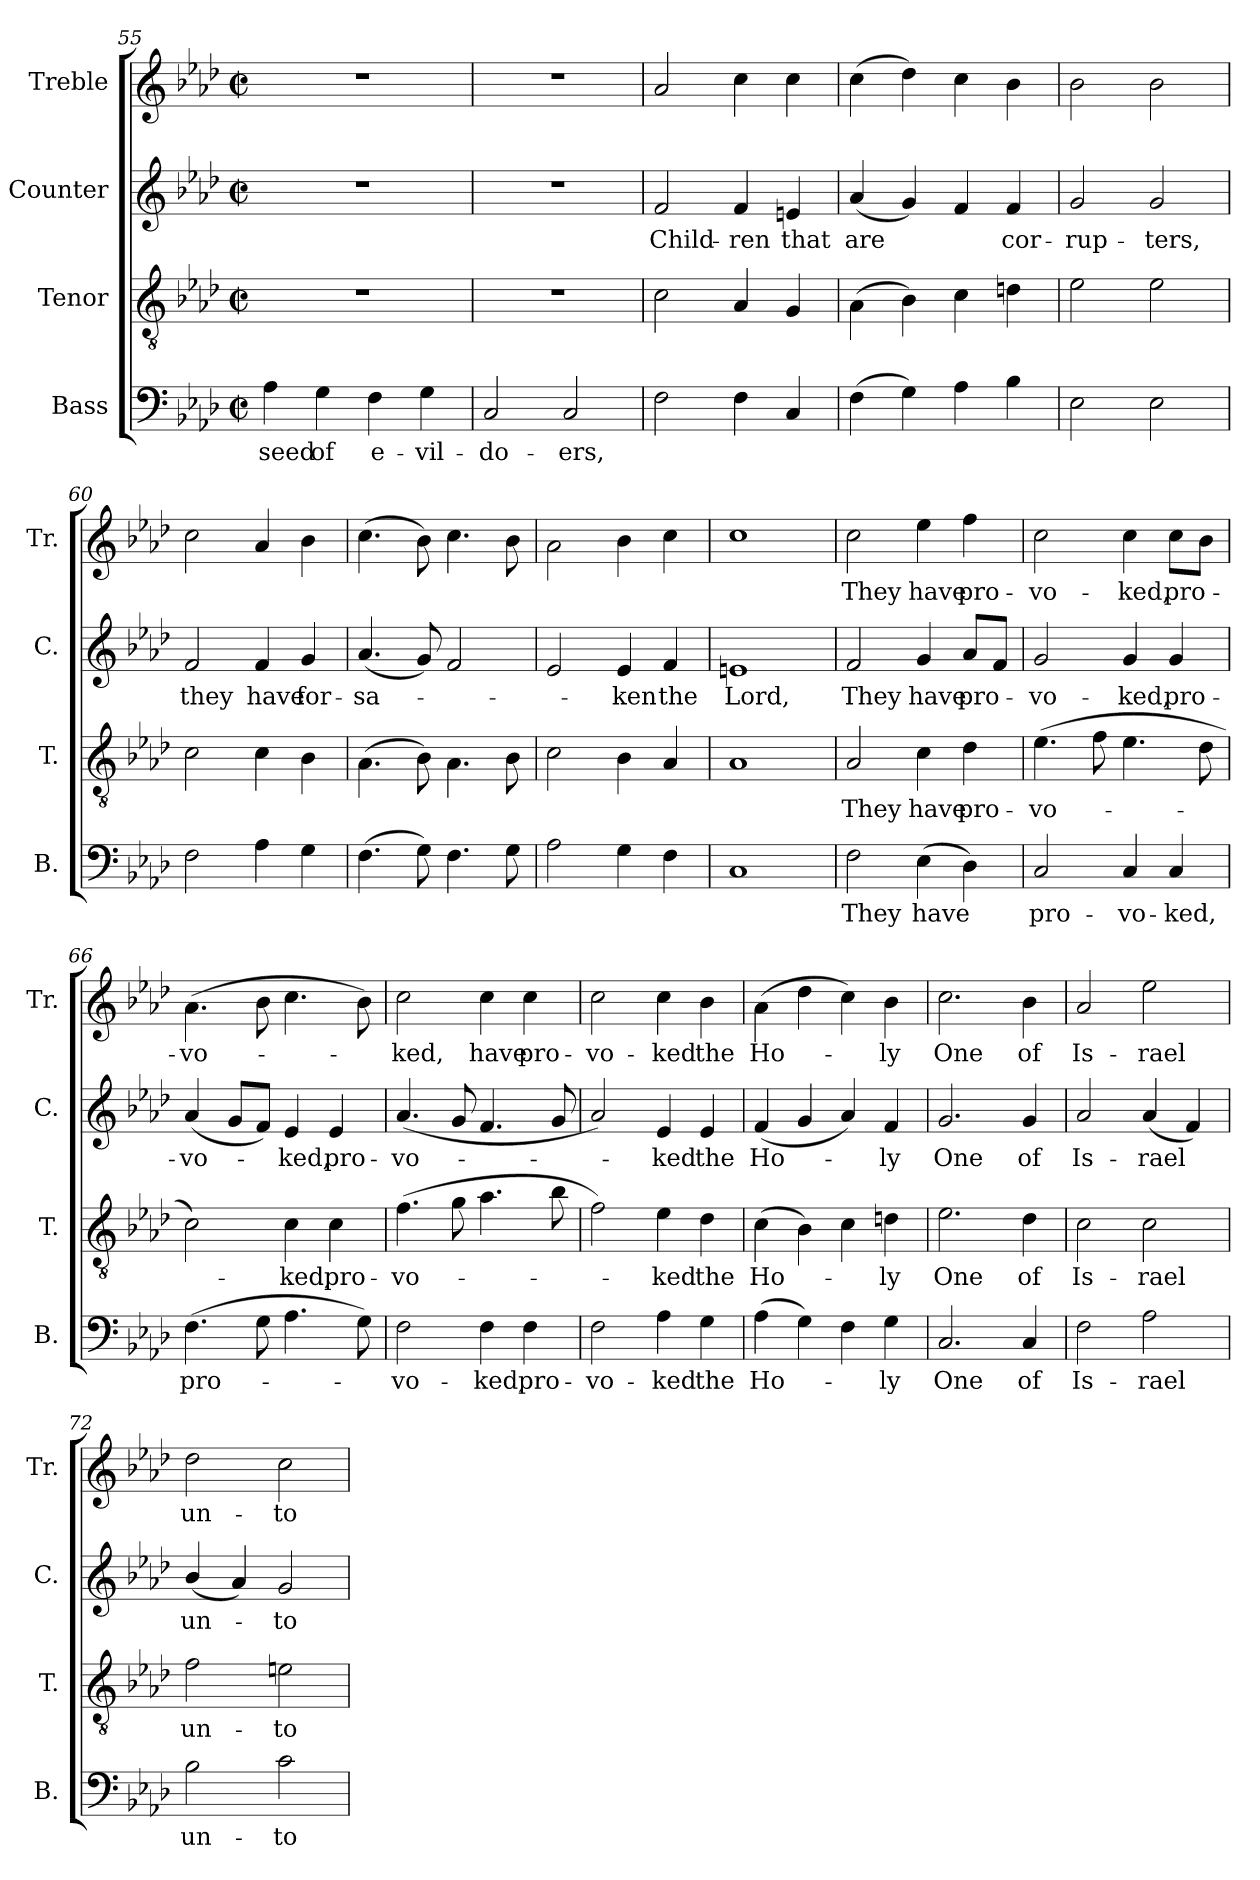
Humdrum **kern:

**kern	**text	**kern	**text	**kern	**text	**kern	**text
*part4	*part4	*part3	*part3	*part2	*part2	*part1	*part1
*staff4	*staff4	*staff3	*staff3	*staff2	*staff2	*staff1	*staff1
*I"Bass	*	*I"Tenor	*	*I"Counter	*	*I"Treble	*
*I'B.	*	*I'T.	*	*I'C.	*	*I'Tr.	*
*clefF4	*	*clefGv2	*	*clefG2	*	*clefG2	*
*k[b-e-a-d-]	*	*k[b-e-a-d-]	*	*k[b-e-a-d-]	*	*k[b-e-a-d-]	*
*M4/4	*	*M4/4	*	*M4/4	*	*M4/4	*
*met(c|)	*	*met(c|)	*	*met(c|)	*	*met(c|)	*
=55	=55	=55	=55	=55	=55	=55	=55
!	!LO:LY:b	!	!	!	!	!	!
4A-!\	seed	1r	.	1r	.	1r	.
!	!LO:LY:b	!	!	!	!	!	!
4G!\	of	.	.	.	.	.	.
!	!LO:LY:b	!	!	!	!	!	!
4F!\	e-	.	.	.	.	.	.
!	!LO:LY:b	!	!	!	!	!	!
4G!\	-vil-	.	.	.	.	.	.
=56	=56	=56	=56	=56	=56	=56	=56
!	!LO:LY:b	!	!	!	!	!	!
2C!/	-do-	1r	.	1r	.	1r	.
!	!LO:LY:b	!	!	!	!	!	!
2C!/	-ers,	.	.	.	.	.	.
=57	=57	=57	=57	=57	=57	=57	=57
!	!	!	!	!	!LO:LY:b	!	!
2F!\	.	2c!\	.	2f!/	Child-	2a-!/	.
!	!	!	!	!	!LO:LY:b	!	!
4F!\	.	4A-!/	.	4f!/	-ren	4cc!\	.
!	!	!	!	!	!LO:LY:b	!	!
4C!/	.	4G!/	.	4en!/	that	4cc!\	.
=58	=58	=58	=58	=58	=58	=58	=58
!	!	!	!	!	!LO:LY:b	!	!
(>4F!\	.	(>4A-!\	.	(<4a-!/	are	(>4cc!\	.
4G!\)	.	4B-!\)	.	4g!/)	.	4dd-!\)	.
4A-!\	.	4c!\	.	4f!/	.	4cc!\	.
!	!	!	!	!	!LO:LY:b	!	!
4B-!\	.	4dn!\	.	4f!/	cor-	4b-!\	.
=59	=59	=59	=59	=59	=59	=59	=59
!	!	!	!	!	!LO:LY:b	!	!
2E-!\	.	2e-!\	.	2g!/	-rup-	2b-!\	.
!	!	!	!	!	!LO:LY:b	!	!
2E-!\	.	2e-!\	.	2g!/	-ters,	2b-!\	.
=60	=60	=60	=60	=60	=60	=60	=60
!	!	!	!	!	!LO:LY:b	!	!
2F!\	.	2c!\	.	2f!/	they	2cc!\	.
!	!	!	!	!	!LO:LY:b	!	!
4A-!\	.	4c!\	.	4f!/	have	4a-!/	.
!	!	!	!	!	!LO:LY:b	!	!
4G!\	.	4B-!\	.	4g!/	for-	4b-!\	.
=61	=61	=61	=61	=61	=61	=61	=61
!	!	!	!	!	!LO:LY:b	!	!
(>4.F!\	.	(>4.A-!\	.	(<4.a-!/	-sa-	(>4.cc!\	.
8G!\)	.	8B-!\)	.	8g!/)	.	8b-!\)	.
4.F!\	.	4.A-!\	.	2f!/	.	4.cc!\	.
8G!\	.	8B-!\	.	.	.	8b-!\	.
=62	=62	=62	=62	=62	=62	=62	=62
2A-!\	.	2c!\	.	2e-!/	.	2a-!\	.
!	!	!	!	!	!LO:LY:b	!	!
4G!\	.	4B-!\	.	4e-!/	ken	4b-!\	.
!	!	!	!	!	!LO:LY:b	!	!
4F!\	.	4A-!/	.	4f!/	the	4cc!\	.
=63	=63	=63	=63	=63	=63	=63	=63
!	!	!	!	!	!LO:LY:b	!	!
1C!	.	1A-!	.	1en!	Lord,	1cc!	.
!!LO:LB:g=z
=64	=64	=64	=64	=64	=64	=64	=64
!	!LO:LY:b	!	!LO:LY:b	!	!LO:LY:b	!	!LO:LY:b
2F!\	They	2A-!/	They	2f!/	They	2cc!\	They
!	!LO:LY:b	!	!LO:LY:b	!	!LO:LY:b	!	!LO:LY:b
(>4E-!\	have	4c!\	have	4g!/	have	4ee-!\	have
!	!	!	!LO:LY:b	!	!LO:LY:b	!	!LO:LY:b
4D-!\)	.	4d-!\	pro-	8a-!/L	pro-	4ff!\	pro-
.	.	.	.	8f!/J	.	.	.
=65	=65	=65	=65	=65	=65	=65	=65
!	!LO:LY:b	!	!LO:LY:b	!	!LO:LY:b	!	!LO:LY:b
2C!/	pro-	(>4.e-!\	-vo-	2g!/	-vo-	2cc!\	-vo-
.	.	8f!\	.	.	.	.	.
!	!LO:LY:b	!	!	!	!LO:LY:b	!	!LO:LY:b
4C!/	-vo-	4.e-!\	.	4g!/	-ked,	4cc!\	-ked,
!	!LO:LY:b	!	!	!	!LO:LY:b	!	!LO:LY:b
4C!/	-ked,	.	.	4g!/	pro-	8cc!\L	pro-
.	.	8d-!\	.	.	.	8b-!\J	.
=66	=66	=66	=66	=66	=66	=66	=66
!	!LO:LY:b	!	!	!	!LO:LY:b	!	!LO:LY:b
(>4.F!\	pro-	2c!\)	.	(<4a-!/	-vo-	(>4.a-!\	-vo-
.	.	.	.	8g!/L	.	.	.
8G!\	.	.	.	8f!/J)	.	8b-!\	.
!	!	!	!LO:LY:b	!	!LO:LY:b	!	!
4.A-!\	.	4c!\	-ked,	4e-!/	-ked,	4.cc!\	.
!	!	!	!LO:LY:b	!	!LO:LY:b	!	!
.	.	4c!\	pro-	4e-!/	pro-	.	.
8G!\)	.	.	.	.	.	8b-!\)	.
=67	=67	=67	=67	=67	=67	=67	=67
!	!LO:LY:b	!	!LO:LY:b	!	!LO:LY:b	!	!LO:LY:b
2F!\	-vo-	(>4.f!\	-vo-	(<4.a-!/	-vo-	2cc!\	-ked,
.	.	8g!\	.	8g!/	.	.	.
!	!LO:LY:b	!	!	!	!	!	!LO:LY:b
4F!\	-ked,	4.a-!\	.	4.f!/	.	4cc!\	have
!	!LO:LY:b	!	!	!	!	!	!LO:LY:b
4F!\	pro-	.	.	.	.	4cc!\	pro-
.	.	8b-!\	.	8g!/	.	.	.
=68	=68	=68	=68	=68	=68	=68	=68
!	!LO:LY:b	!	!	!	!	!	!LO:LY:b
2F!\	-vo-	2f!\)	.	2a-!/)	.	2cc!\	-vo-
!	!LO:LY:b	!	!LO:LY:b	!	!LO:LY:b	!	!LO:LY:b
4A-!\	-ked	4e-!\	ked	4e-!/	-ked	4cc!\	-ked
!	!LO:LY:b	!	!LO:LY:b	!	!LO:LY:b	!	!LO:LY:b
4G!\	the	4d-!\	the	4e-!/	the	4b-!\	the
=69	=69	=69	=69	=69	=69	=69	=69
!	!LO:LY:b	!	!LO:LY:b	!	!LO:LY:b	!	!LO:LY:b
(>4A-!\	Ho-	(>4c!\	Ho-	(<4f!/	Ho-	(>4a-!\	Ho-
4G!\)	.	4B-!\)	.	4g!/	.	4dd-!\	.
4F!\	.	4c!\	.	4a-!/)	.	4cc!\)	.
!	!LO:LY:b	!	!LO:LY:b	!	!LO:LY:b	!	!LO:LY:b
4G!\	-ly	4dn!\	-ly	4f!/	-ly	4b-!\	-ly
=70	=70	=70	=70	=70	=70	=70	=70
!	!LO:LY:b	!	!LO:LY:b	!	!LO:LY:b	!	!LO:LY:b
2.C!/	One	2.e-!\	One	2.g!/	One	2.cc!\	One
!	!LO:LY:b	!	!LO:LY:b	!	!LO:LY:b	!	!LO:LY:b
4C!/	of	4d-!\	of	4g!/	of	4b-!\	of
=71	=71	=71	=71	=71	=71	=71	=71
!	!LO:LY:b	!	!LO:LY:b	!	!LO:LY:b	!	!LO:LY:b
2F!\	Is-	2c!\	Is-	2a-!/	Is-	2a-!/	Is-
!	!LO:LY:b	!	!LO:LY:b	!	!LO:LY:b	!	!LO:LY:b
2A-!\	-rael	2c!\	-rael	(<4a-!/	-rael	2ee-!\	-rael
.	.	.	.	4f!/)	.	.	.
=72	=72	=72	=72	=72	=72	=72	=72
!	!LO:LY:b	!	!LO:LY:b	!	!LO:LY:b	!	!LO:LY:b
2B-!\	un-	2f!\	un-	(<4b-!/	un-	2dd-!\	un-
.	.	.	.	4a-!/)	.	.	.
!	!LO:LY:b	!	!LO:LY:b	!	!LO:LY:b	!	!LO:LY:b
2c!\	-to	2en!\	-to	2g!/	-to	2cc!\	-to
=	=	=	=	=	=	=	=
*-	*-	*-	*-	*-	*-	*-	*-
